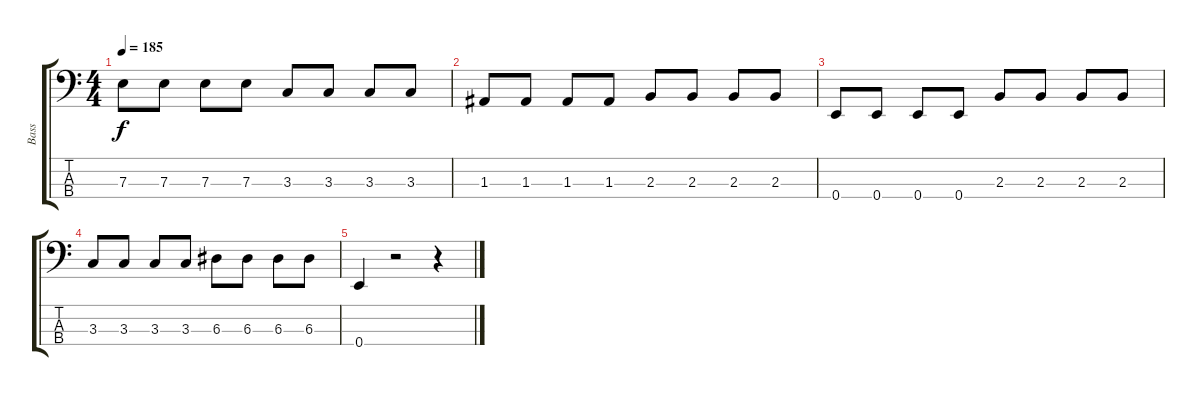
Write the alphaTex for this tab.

\track ("Bass" "Bass") {instrument electricbasspick}
\staff {score tabs}
\tuning (G2 D2 A1 E1) {hide}
\ts (4 4)
\tempo 185
\clef f4
\ks c
7.3.8{dy f} 7.3.8 7.3.8 7.3.8 3.3.8 3.3.8 3.3.8 3.3.8 |
1.3.8 1.3.8 1.3.8 1.3.8 2.3.8 2.3.8 2.3.8 2.3.8 |
0.4.8 0.4.8 0.4.8 0.4.8 2.3.8 2.3.8 2.3.8 2.3.8 |
3.3.8 3.3.8 3.3.8 3.3.8 6.3.8 6.3.8 6.3.8 6.3.8 |
0.4.4 r.2 r.4
